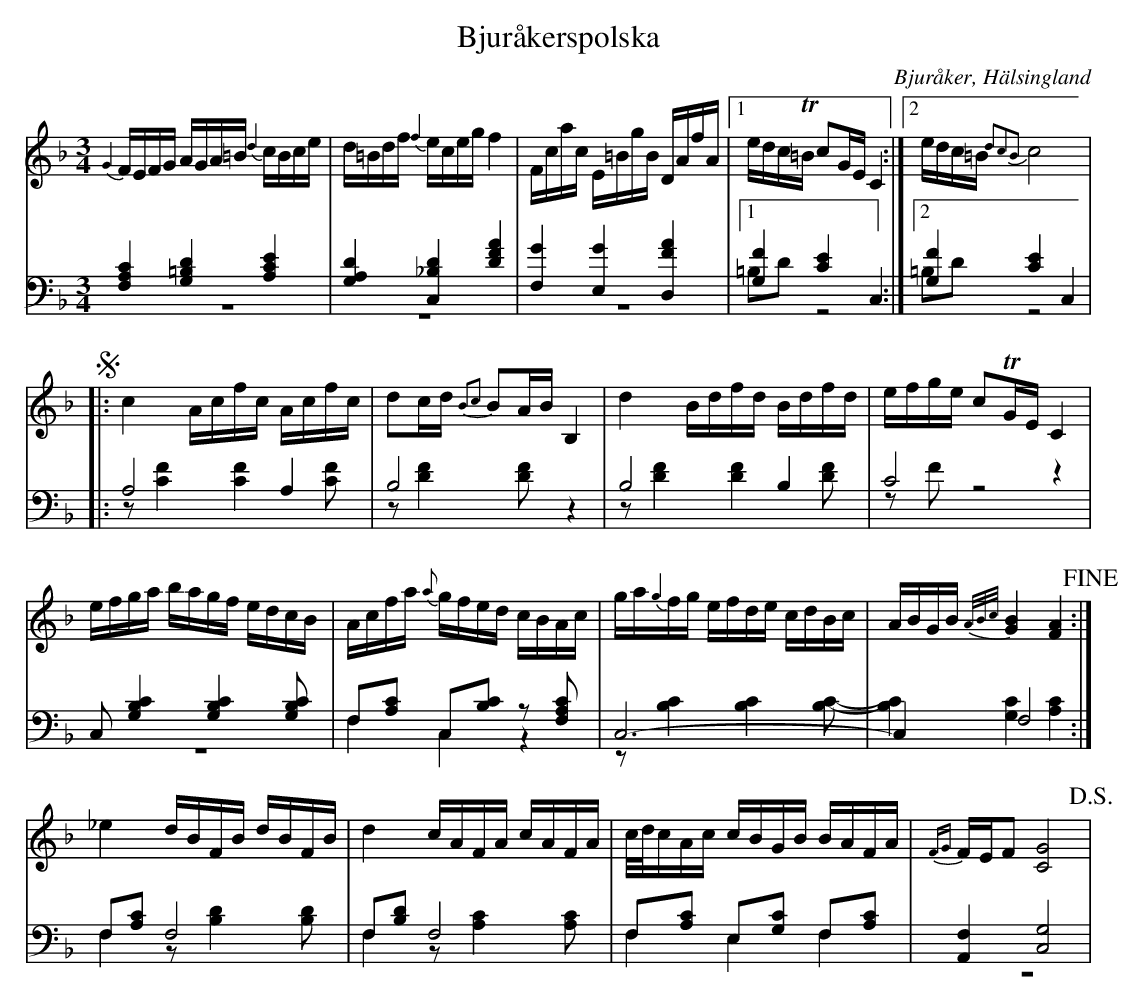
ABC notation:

X:1
T: Bjuråkerspolska
O: Bjuråker, Hälsingland
M: 3/4
L: 1/16
K: F
V:1
V:2
V:3 merge
V:1
{G2}FEFG AGA=B {d2}cBce|d=Bdf {f2}eceg f4|Fcac E=BgB DAfA|1 edcT=B c2GE C4:|2 edc=B {d2c2B2}c8 |
!segno! |:c4 Acfc Acfc|d2cd {B2c2}B2AB B,4|d4 Bdfd Bdfd|efge c2TGE C4|
efga bagf edcB|Acfa {a}gfed cBAc|ga{g2}fg efde cdBc|ABGB {A/B/c/}[G4B4] [F4A4] !fine!:|
_e4 dBFB dBFB|d4 cAFA cAFA|c/d/cAc cBGB BAFA|{FG}FEF2 [C8G8] !D.S.!|
V:2 clef=bass
[F,4A,4C4] [G,4=B,4D4] [A,4C4E4]|[G,4A,4D4] [C,4_B,4D4] [D4F4A4]|[F,4G4] [E,4G4] [D,4F4A4]|1 [G,4F4] [C4E4] C,4:|2 [G,4F4] [C4E4] C,4 |
|:A,8 A,4|B,8 z4|B,8  B,4|C8 z4|
C,2 [G,4B,4C4] [G,4B,4C4] [G,2B,2C2]|F,2[A,2C2] C,2[B,2C2] z2 [F,2A,2C2]|C,12-|C,4 F,8:|
F,2[A,2C2] F,8|F,2[B,2D2] F,8|F,2[A,2C2] E,2[G,2C2] F,2[A,2C2]|[A,,4F,4] [C,8G,8] |
V:3 clef=bass
z12|z12|z12|1 =B,2D2 z8:|2 =B,2D2 z8|
|:z2 [C4F4] [C4F4] [C2F2]|z2 [D4F4] [D2F2] z4|z2 [D4F4] [D4F4] [D2F2]|z2 F2 z8|
z12|F,4 C,4 z4|z2 [B,4C4] [B,4C4] [B,2C2]-|[B,4C4] [G,4C4] [A,4C4]:|
F,4 z2 [B,4D4] [B,2D2]|F,4 z2 [A,4C4] [A,2C2]|F,4 E,4 F,4|z12|
